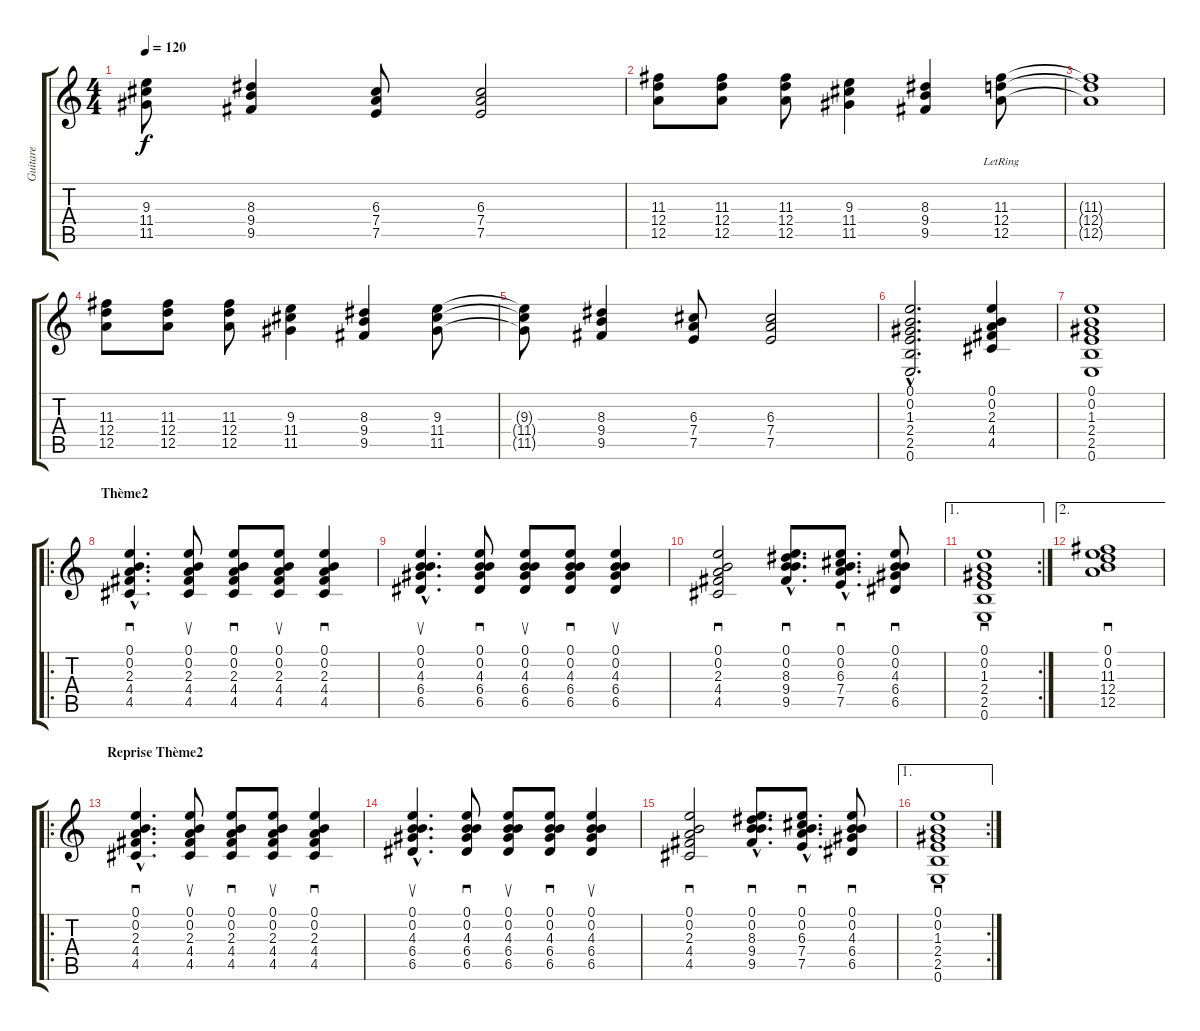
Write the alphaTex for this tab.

\track ("Guitare" "Guitare") {instrument acousticguitarsteel}
\staff {score tabs}
\tuning (E4 B3 G3 D3 A2 E2) {hide}
\ts (4 4)
\tempo 120
\clef g2
\ks c
(9.3{t} 11.4{t} 11.5{t}).8{dy f} (8.3 9.4 9.5).4 (6.3 7.4 7.5).8 (6.3 7.4 7.5).2 |
(11.3 12.4 12.5).8 (11.3 12.4 12.5).8 (11.3 12.4 12.5).8 (9.3 11.4 11.5).4 (8.3 9.4 9.5).4 (11.3{lr} 12.4 12.5).8 |
(11.3{t} 12.4{t} 12.5{t}).1 |
(11.3 12.4 12.5).8 (11.3 12.4 12.5).8 (11.3 12.4 12.5).8 (9.3 11.4 11.5).4 (8.3 9.4 9.5).4 (9.3 11.4 11.5).8 |
(9.3{t} 11.4{t} 11.5{t}).8 (8.3 9.4 9.5).4 (6.3 7.4 7.5).8 (6.3 7.4 7.5).2 |
(0.1{hac} 0.2{hac} 1.3{hac} 2.4{hac} 2.5{hac} 0.6{hac}).2{d} (0.1 0.2 2.3 4.4 4.5).4 |
(0.1 0.2 1.3 2.4 2.5 0.6).1 |
\ro
\section ("" "Thème2")
(0.1{hac} 0.2{hac} 2.3{hac} 4.4{hac} 4.5{hac}).4{d sd} (0.1 0.2 2.3 4.4 4.5).8{su} (0.1 0.2 2.3 4.4 4.5).8{sd} (0.1 0.2 2.3 4.4 4.5).8{su} (0.1 0.2 2.3 4.4 4.5).4{sd} |
(0.1{hac} 0.2{hac} 4.3{hac} 6.4{hac} 6.5{hac}).4{d su} (0.1 0.2 4.3 6.4 6.5).8{sd} (0.1 0.2 4.3 6.4 6.5).8{su} (0.1 0.2 4.3 6.4 6.5).8{sd} (0.1 0.2 4.3 6.4 6.5).4{su} |
(0.1 0.2 2.3 4.4 4.5).2{sd} (0.1{hac} 0.2{hac} 8.3{hac} 9.4{hac} 9.5{hac}).8{d sd} (0.1{hac} 0.2{hac} 6.3{hac} 7.4{hac} 7.5{hac}).8{d sd} (0.1 0.2 4.3 6.4 6.5).8{sd} |
\ae 1
\rc 2
(0.1 0.2 1.3 2.4 2.5 0.6).1{sd} |
\ae 2
(0.1 0.2 11.3 12.4 12.5).1{sd} |
\ro
\section ("" "Reprise Thème2")
(0.1{hac} 0.2{hac} 2.3{hac} 4.4{hac} 4.5{hac}).4{d sd} (0.1 0.2 2.3 4.4 4.5).8{su} (0.1 0.2 2.3 4.4 4.5).8{sd} (0.1 0.2 2.3 4.4 4.5).8{su} (0.1 0.2 2.3 4.4 4.5).4{sd} |
(0.1{hac} 0.2{hac} 4.3{hac} 6.4{hac} 6.5{hac}).4{d su} (0.1 0.2 4.3 6.4 6.5).8{sd} (0.1 0.2 4.3 6.4 6.5).8{su} (0.1 0.2 4.3 6.4 6.5).8{sd} (0.1 0.2 4.3 6.4 6.5).4{su} |
(0.1 0.2 2.3 4.4 4.5).2{sd} (0.1{hac} 0.2{hac} 8.3{hac} 9.4{hac} 9.5{hac}).8{d sd} (0.1{hac} 0.2{hac} 6.3{hac} 7.4{hac} 7.5{hac}).8{d sd} (0.1 0.2 4.3 6.4 6.5).8{sd} |
\ae 1
\rc 2
(0.1 0.2 1.3 2.4 2.5 0.6).1{sd}
